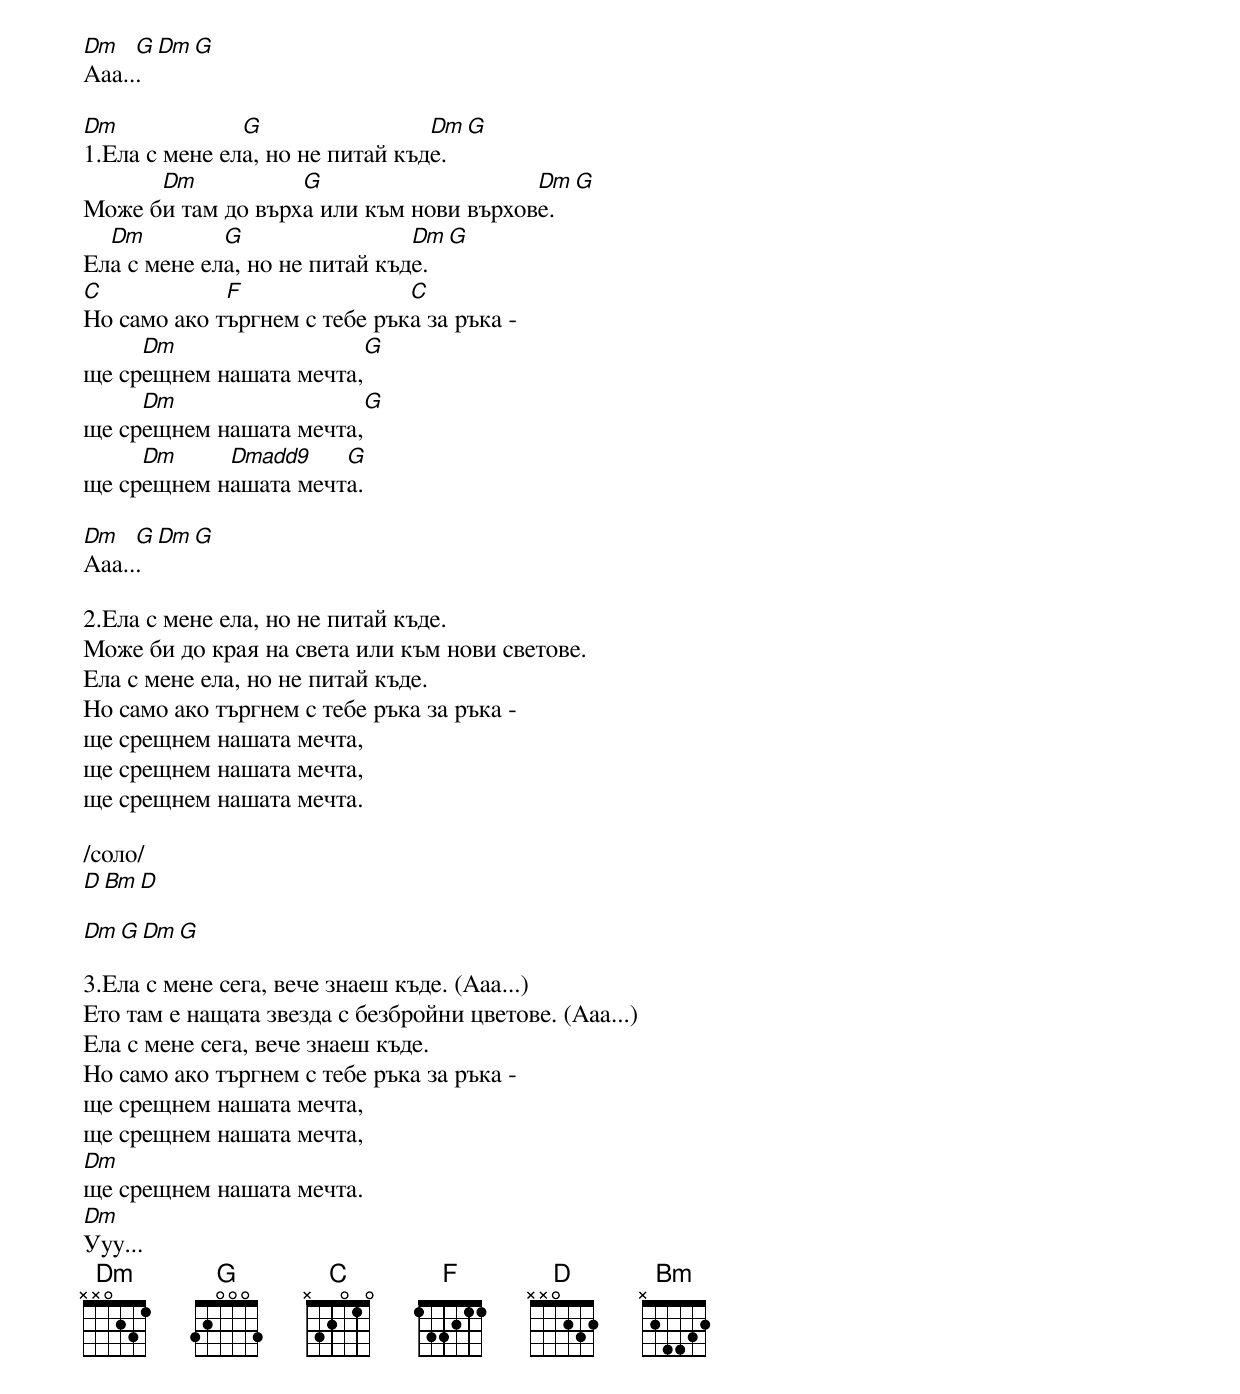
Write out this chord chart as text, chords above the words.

Dm   G  Dm  G
Aaa...

Dm             G                 Dm     G
1.Ела с мене ела, но не питай къде.
      Dm           G                    Dm  G
Може би там до върха или към нови върхове.
  Dm         G                 Dm     G
Ела с мене ела, но не питай къде.
C            F                C
Но само ако търгнем с тебе ръка за ръка -
     Dm                 G
ще срещнем нашата мечта,
     Dm                 G
ще срещнем нашата мечта,
     Dm     Dmadd9    G
ще срещнем нашата мечта.

Dm   G  Dm  G
Aaa...

2.Ела с мене ела, но не питай къде.
Може би до края на света или към нови светове.
Ела с мене ела, но не питай къде.
Но само ако търгнем с тебе ръка за ръка -
ще срещнем нашата мечта,
ще срещнем нашата мечта,
ще срещнем нашата мечта.

/соло/
D    Bm   D

Dm   G  Dm  G

3.Ела с мене сега, вече знаеш къде. (Ааа...)
Ето там е нащата звезда с безбройни цветове. (Ааа...)
Ела с мене сега, вече знаеш къде.
Но само ако търгнем с тебе ръка за ръка -
ще срещнем нашата мечта,
ще срещнем нашата мечта,
Dm
ще срещнем нашата мечта.
Dm
Ууу...
